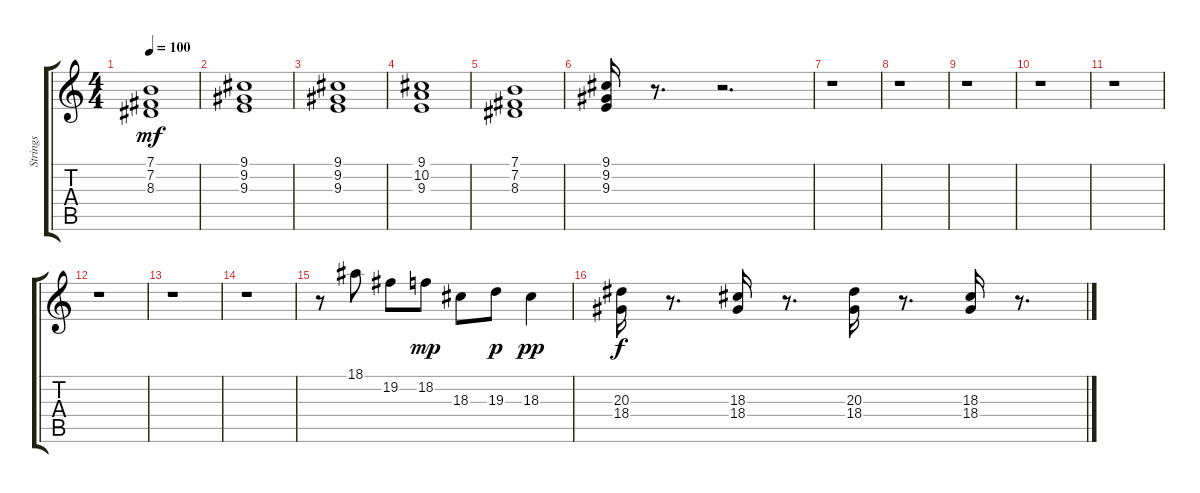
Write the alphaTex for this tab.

\track ("Strings" "Strings") {instrument stringensemble1}
\staff {score tabs}
\tuning (E4 B3 G3 D3 A2 E2) {hide}
\ts (4 4)
\tempo 100
\clef g2
\ks c
(7.1 7.2 8.3).1{dy mf} |
(9.1 9.2 9.3).1 |
(9.1 9.2 9.3).1 |
(9.1 10.2 9.3).1 |
(7.1 7.2 8.3).1 |
(9.1 9.2 9.3).16 r.8{d} r.2{d} |
r.1 |
r.1 |
r.1 |
r.1 |
r.1 |
r.1 |
r.1 |
r.1 |
r.8 18.1.8 19.2.8 18.2.8{dy mp} 18.3.8 19.3.8{dy p} 18.3.4{dy pp} |
(20.3 18.4).16{dy f} r.8{d} (18.3 18.4).16 r.8{d} (20.3 18.4).16 r.8{d} (18.3 18.4).16 r.8{d}
